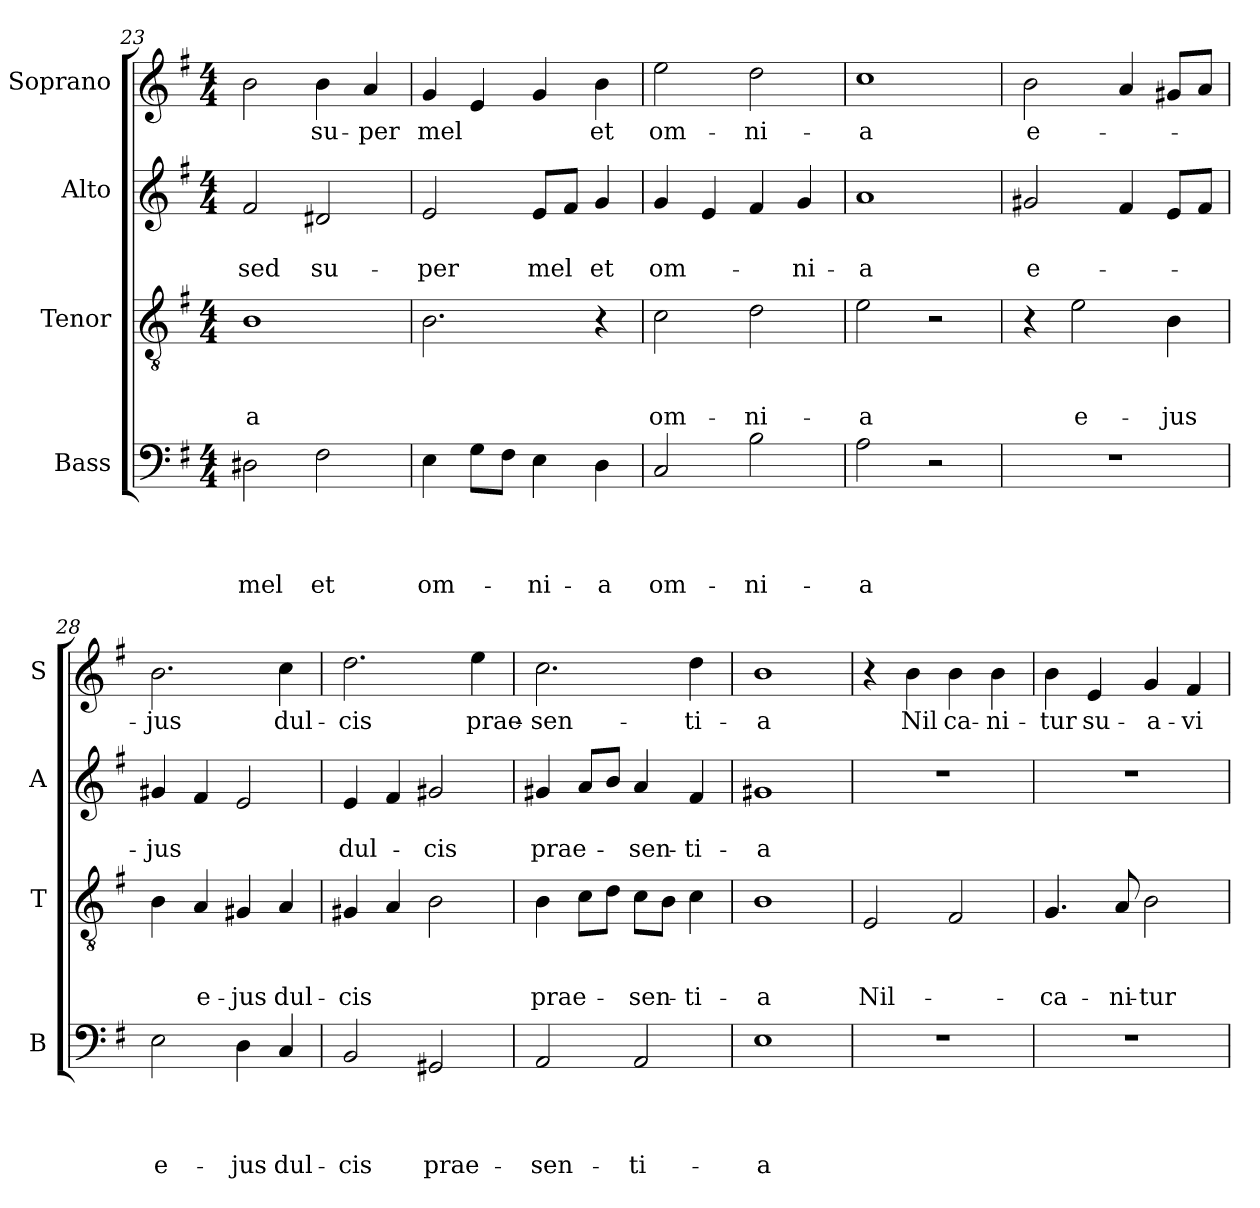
**kern	**text	**text	**text	**text	**kern	**text	**text	**text	**kern	**text	**text	**kern	**text
*part4	*part4	*part4	*part4	*part4	*part3	*part3	*part3	*part3	*part2	*part2	*part2	*part1	*part1
*staff4	*staff4	*staff4	*staff4	*staff4	*staff3	*staff3	*staff3	*staff3	*staff2	*staff2	*staff2	*staff1	*staff1
*I"Bass	*	*	*	*	*I"Tenor	*	*	*	*I"Alto	*	*	*I"Soprano	*
*I'B	*	*	*	*	*I'T	*	*	*	*I'A	*	*	*I'S	*
*clefF4	*	*	*	*	*clefGv2	*	*	*	*clefG2	*	*	*clefG2	*
*k[f#]	*	*	*	*	*k[f#]	*	*	*	*k[f#]	*	*	*k[f#]	*
*G:	*	*	*	*	*G:	*	*	*	*G:	*	*	*G:	*
*M4/4	*	*	*	*	*M4/4	*	*	*	*M4/4	*	*	*M4/4	*
=23	=23	=23	=23	=23	=23	=23	=23	=23	=23	=23	=23	=23	=23
!	!	!	!	!LO:LY:b	!	!	!	!LO:LY:b:rj	!	!	!LO:LY:b	!	!
2D#X\	.	.	.	mel	1B	.	.	-a	2f#/	.	sed	2b\	.
!	!	!	!	!LO:LY:b	!	!	!	!	!	!	!LO:LY:b	!	!LO:LY:b
2F#\	.	.	.	et	.	.	.	.	2d#X/	.	su-	4b\	su-
!	!	!	!	!	!	!	!	!	!	!	!	!	!LO:LY:b
.	.	.	.	.	.	.	.	.	.	.	.	4a/	-per
=24	=24	=24	=24	=24	=24	=24	=24	=24	=24	=24	=24	=24	=24
!	!	!	!	!LO:LY:b	!	!	!	!	!	!	!LO:LY:b	!	!LO:LY:b
4E\	.	.	.	om-	2.B\	.	.	.	2e/	.	-per	4g/	mel
8G\L	.	.	.	.	.	.	.	.	.	.	.	4e/	.
8F#\J	.	.	.	.	.	.	.	.	.	.	.	.	.
!	!	!	!	!LO:LY:b	!	!	!	!	!	!	!LO:LY:b	!	!
4E\	.	.	.	-ni-	.	.	.	.	8e/L	.	mel	4g/	.
.	.	.	.	.	.	.	.	.	8f#/J	.	.	.	.
!	!	!	!	!LO:LY:b	!	!	!	!	!	!	!LO:LY:b	!	!LO:LY:b
4D\	.	.	.	-a	4r	.	.	.	4g/	.	et	4b\	et
=25	=25	=25	=25	=25	=25	=25	=25	=25	=25	=25	=25	=25	=25
!	!	!	!	!LO:LY:b	!	!	!	!LO:LY:b	!	!	!LO:LY:b	!	!LO:LY:b
2C/	.	.	.	om-	2c\	.	.	om-	4g/	.	om-	2ee\	om-
.	.	.	.	.	.	.	.	.	4e/	.	.	.	.
!	!	!	!	!LO:LY:b	!	!	!	!LO:LY:b	!	!	!	!	!LO:LY:b
2B\	.	.	.	-ni-	2d\	.	.	-ni-	4f#/	.	.	2dd\	-ni-
!	!	!	!	!	!	!	!	!	!	!	!LO:LY:b	!	!
.	.	.	.	.	.	.	.	.	4g/	.	-ni-	.	.
=26	=26	=26	=26	=26	=26	=26	=26	=26	=26	=26	=26	=26	=26
!	!	!	!	!LO:LY:b	!	!	!	!LO:LY:b	!	!	!LO:LY:b	!	!LO:LY:b
2A\	.	.	.	-a	2e\	.	.	-a	1a	.	-a	1cc	-a
2r	.	.	.	.	2r	.	.	.	.	.	.	.	.
!!LO:LB:g=z
=27	=27	=27	=27	=27	=27	=27	=27	=27	=27	=27	=27	=27	=27
!	!	!	!	!	!	!	!	!	!	!	!LO:LY:b	!	!LO:LY:b
1r	.	.	.	.	4r	.	.	.	2g#X/	.	e-	2b\	e-
!	!	!	!	!	!	!	!	!LO:LY:b	!	!	!	!	!
.	.	.	.	.	2e\	.	.	e-	.	.	.	.	.
.	.	.	.	.	.	.	.	.	4f#/	.	.	4a/	.
!	!	!	!	!	!	!	!	!LO:LY:b	!	!	!	!	!
.	.	.	.	.	4B\	.	.	-jus	8e/L	.	.	8g#X/L	.
.	.	.	.	.	.	.	.	.	8f#/J	.	.	8a/J	.
=28	=28	=28	=28	=28	=28	=28	=28	=28	=28	=28	=28	=28	=28
!	!	!	!	!LO:LY:b	!	!	!	!	!	!	!LO:LY:b	!	!LO:LY:b
2E\	.	.	.	e-	4B\	.	.	.	4g#X/	.	-jus	2.b\	-jus
!	!	!	!	!	!	!	!	!LO:LY:b	!	!	!	!	!
.	.	.	.	.	4A/	.	.	e-	4f#/	.	.	.	.
!	!	!	!	!LO:LY:b	!	!	!	!LO:LY:b	!	!	!	!	!
4D\	.	.	.	-jus	4G#X/	.	.	-jus	2e/	.	.	.	.
!	!	!	!	!LO:LY:b	!	!	!	!LO:LY:b	!	!	!	!	!LO:LY:b
4C/	.	.	.	dul-	4A/	.	.	dul-	.	.	.	4cc\	dul-
=29	=29	=29	=29	=29	=29	=29	=29	=29	=29	=29	=29	=29	=29
!	!	!	!	!LO:LY:b	!	!	!	!LO:LY:b	!	!	!LO:LY:b	!	!LO:LY:b
2BB/	.	.	.	-cis	4G#X/	.	.	-cis	4e/	.	dul-	2.dd\	-cis
.	.	.	.	.	4A/	.	.	.	4f#/	.	.	.	.
!	!	!	!	!LO:LY:b	!	!	!	!	!	!	!LO:LY:b	!	!
2GG#X/	.	.	.	prae-	2B\	.	.	.	2g#X/	.	-cis	.	.
!	!	!	!	!	!	!	!	!	!	!	!	!	!LO:LY:b
.	.	.	.	.	.	.	.	.	.	.	.	4ee\	prae-
=30	=30	=30	=30	=30	=30	=30	=30	=30	=30	=30	=30	=30	=30
!	!	!	!	!LO:LY:b	!	!	!	!LO:LY:b	!	!	!LO:LY:b	!	!LO:LY:b
2AA/	.	.	.	-sen-	4B\	.	.	prae-	4g#X/	.	prae-	2.cc\	-sen-
.	.	.	.	.	8c\L	.	.	.	8a/L	.	.	.	.
.	.	.	.	.	8d\J	.	.	.	8b/J	.	.	.	.
!	!	!	!	!LO:LY:b	!	!	!	!LO:LY:b	!	!	!LO:LY:b	!	!
2AA/	.	.	.	-ti-	8c\L	.	.	-sen-	4a/	.	-sen-	.	.
.	.	.	.	.	8B\J	.	.	.	.	.	.	.	.
!	!	!	!	!	!	!	!	!LO:LY:b	!	!	!LO:LY:b	!	!LO:LY:b
.	.	.	.	.	4c\	.	.	-ti-	4f#/	.	-ti-	4dd\	-ti-
=31	=31	=31	=31	=31	=31	=31	=31	=31	=31	=31	=31	=31	=31
!	!	!	!	!LO:LY:b	!	!	!	!LO:LY:b	!	!	!LO:LY:b	!	!LO:LY:b
1E	.	.	.	-a	1B	.	.	-a	1g#X	.	-a	1b	-a
=32	=32	=32	=32	=32	=32	=32	=32	=32	=32	=32	=32	=32	=32
!	!	!	!	!	!	!	!	!LO:LY:b	!	!	!	!	!
1r	.	.	.	.	2E/	.	.	Nil-	1r	.	.	4r	.
!	!	!	!	!	!	!	!	!	!	!	!	!	!LO:LY:b
.	.	.	.	.	.	.	.	.	.	.	.	4b\	Nil
!	!	!	!	!	!	!	!	!	!	!	!	!	!LO:LY:b
.	.	.	.	.	2F#/	.	.	.	.	.	.	4b\	ca-
!	!	!	!	!	!	!	!	!	!	!	!	!	!LO:LY:b
.	.	.	.	.	.	.	.	.	.	.	.	4b\	-ni-
=33	=33	=33	=33	=33	=33	=33	=33	=33	=33	=33	=33	=33	=33
!	!	!	!	!	!	!	!	!LO:LY:b	!	!	!	!	!LO:LY:b
1r	.	.	.	.	4.G/	.	.	-ca-	1r	.	.	4b\	-tur
!	!	!	!	!	!	!	!	!	!	!	!	!	!LO:LY:b
.	.	.	.	.	.	.	.	.	.	.	.	4e/	su-
!	!	!	!	!	!	!	!	!LO:LY:b	!	!	!	!	!
.	.	.	.	.	8A/	.	.	-ni-	.	.	.	.	.
!	!	!	!	!	!	!	!	!LO:LY:b	!	!	!	!	!LO:LY:b
.	.	.	.	.	2B\	.	.	-tur	.	.	.	4g/	-a-
!	!	!	!	!	!	!	!	!	!	!	!	!	!LO:LY:b
.	.	.	.	.	.	.	.	.	.	.	.	4f#/	-vi-
=	=	=	=	=	=	=	=	=	=	=	=	=	=
*-	*-	*-	*-	*-	*-	*-	*-	*-	*-	*-	*-	*-	*-
